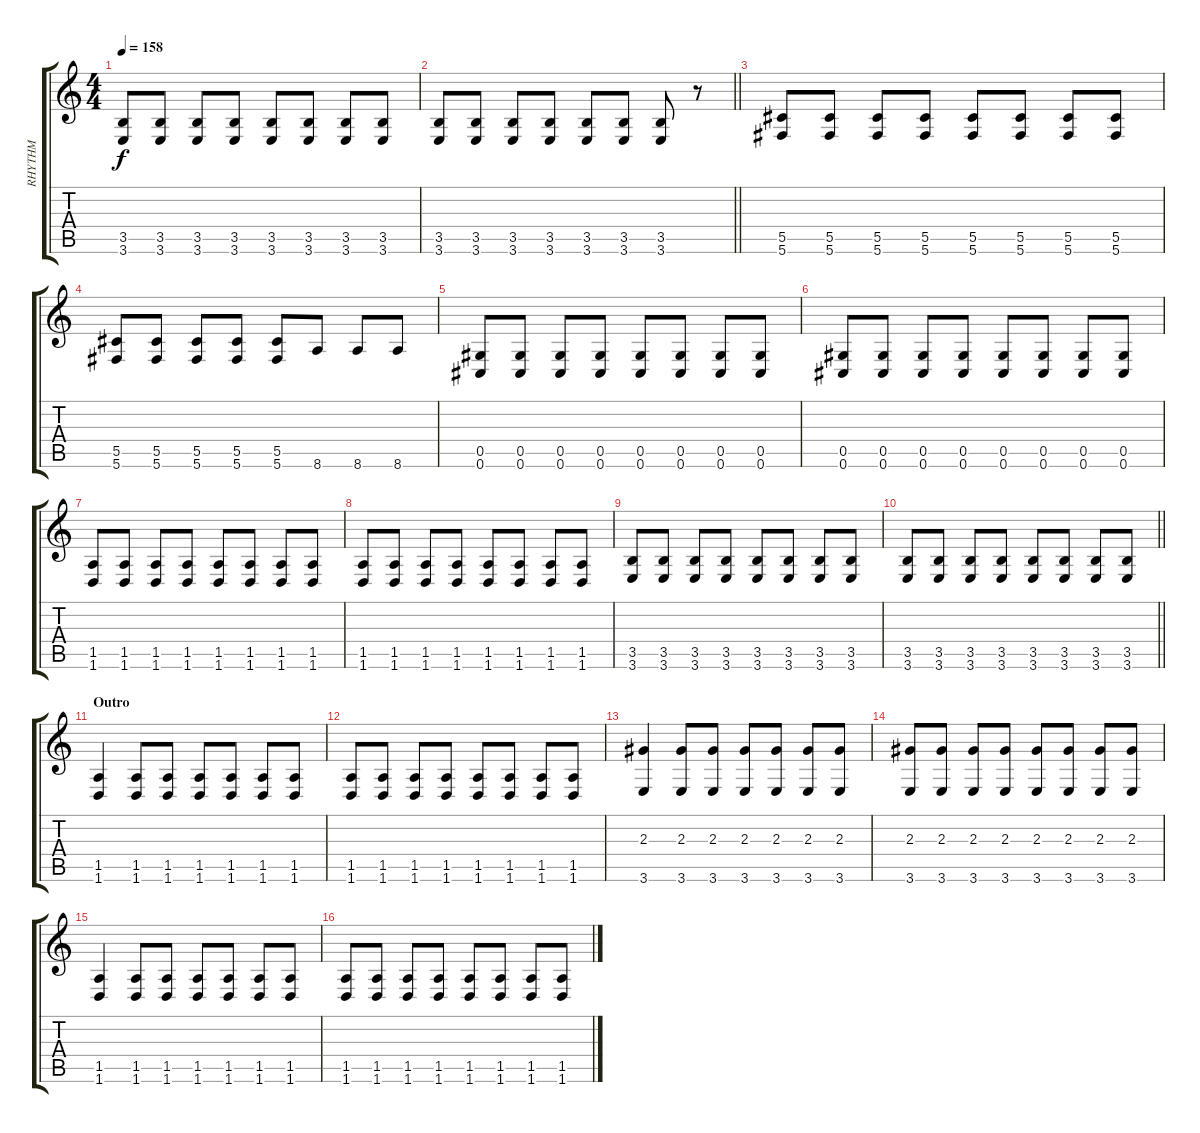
\track ("RHYTHM" "RHYTHM") {instrument overdrivenguitar}
\staff {score tabs}
\tuning (Eb4 Bb3 Gb3 Db3 Ab2 Db2) {hide}
\ts (4 4)
\tempo 158
\clef g2
\ks c
(3.5 3.6).8{dy f} (3.5 3.6).8 (3.5 3.6).8 (3.5 3.6).8 (3.5 3.6).8 (3.5 3.6).8 (3.5 3.6).8 (3.5 3.6).8 |
\barLineRight lightlight
(3.5 3.6).8 (3.5 3.6).8 (3.5 3.6).8 (3.5 3.6).8 (3.5 3.6).8 (3.5 3.6).8 (3.5 3.6).8 r.8 |
\section ("" "")
(5.5 5.6).8 (5.5 5.6).8 (5.5 5.6).8 (5.5 5.6).8 (5.5 5.6).8 (5.5 5.6).8 (5.5 5.6).8 (5.5 5.6).8 |
(5.5 5.6).8 (5.5 5.6).8 (5.5 5.6).8 (5.5 5.6).8 (5.5 5.6).8 8.6.8 8.6.8 8.6.8 |
(0.5 0.6).8 (0.5 0.6).8 (0.5 0.6).8 (0.5 0.6).8 (0.5 0.6).8 (0.5 0.6).8 (0.5 0.6).8 (0.5 0.6).8 |
(0.5 0.6).8 (0.5 0.6).8 (0.5 0.6).8 (0.5 0.6).8 (0.5 0.6).8 (0.5 0.6).8 (0.5 0.6).8 (0.5 0.6).8 |
(1.5 1.6).8 (1.5 1.6).8 (1.5 1.6).8 (1.5 1.6).8 (1.5 1.6).8 (1.5 1.6).8 (1.5 1.6).8 (1.5 1.6).8 |
(1.5 1.6).8 (1.5 1.6).8 (1.5 1.6).8 (1.5 1.6).8 (1.5 1.6).8 (1.5 1.6).8 (1.5 1.6).8 (1.5 1.6).8 |
(3.5 3.6).8 (3.5 3.6).8 (3.5 3.6).8 (3.5 3.6).8 (3.5 3.6).8 (3.5 3.6).8 (3.5 3.6).8 (3.5 3.6).8 |
\barLineRight lightlight
(3.5 3.6).8 (3.5 3.6).8 (3.5 3.6).8 (3.5 3.6).8 (3.5 3.6).8 (3.5 3.6).8 (3.5 3.6).8 (3.5 3.6).8 |
\section ("" "Outro")
(1.5 1.6).4 (1.5 1.6).8 (1.5 1.6).8 (1.5 1.6).8 (1.5 1.6).8 (1.5 1.6).8 (1.5 1.6).8 |
(1.5 1.6).8 (1.5 1.6).8 (1.5 1.6).8 (1.5 1.6).8 (1.5 1.6).8 (1.5 1.6).8 (1.5 1.6).8 (1.5 1.6).8 |
(2.3 3.6).4 (2.3 3.6).8 (2.3 3.6).8 (2.3 3.6).8 (2.3 3.6).8 (2.3 3.6).8 (2.3 3.6).8 |
(2.3 3.6).8 (2.3 3.6).8 (2.3 3.6).8 (2.3 3.6).8 (2.3 3.6).8 (2.3 3.6).8 (2.3 3.6).8 (2.3 3.6).8 |
(1.5 1.6).4 (1.5 1.6).8 (1.5 1.6).8 (1.5 1.6).8 (1.5 1.6).8 (1.5 1.6).8 (1.5 1.6).8 |
(1.5 1.6).8 (1.5 1.6).8 (1.5 1.6).8 (1.5 1.6).8 (1.5 1.6).8 (1.5 1.6).8 (1.5 1.6).8 (1.5 1.6).8
